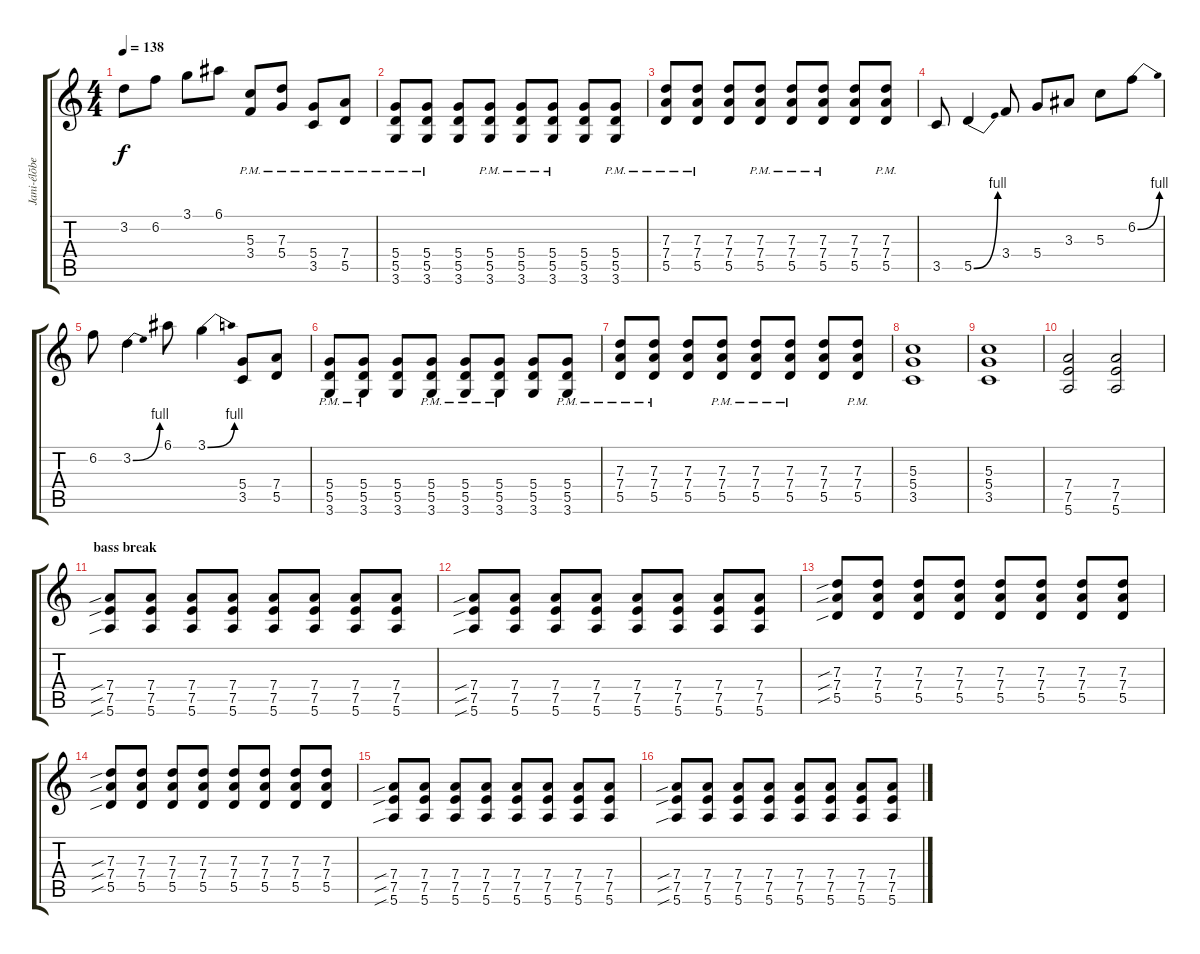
\track ("Jani-élõben" "Jani-élõbe") {instrument distortionguitar}
\staff {score tabs}
\tuning (E4 B3 G3 D3 A2 E2) {hide}
\ts (4 4)
\tempo 138
\clef g2
\ks c
3.2.8{dy f} 6.2.8 3.1.8 6.1.8 (5.3{pm} 3.4{pm}).8 (7.3{pm} 5.4{pm}).8 (5.4{pm} 3.5{pm}).8 (7.4{pm} 5.5{pm}).8 |
(5.4{pm} 5.5{pm} 3.6{pm}).8 (5.4{pm} 5.5{pm} 3.6{pm}).8 (5.4 5.5 3.6).8 (5.4{pm} 5.5{pm} 3.6{pm}).8 (5.4{pm} 5.5{pm} 3.6{pm}).8 (5.4{pm} 5.5{pm} 3.6{pm}).8 (5.4 5.5 3.6).8 (5.4{pm} 5.5{pm} 3.6{pm}).8 |
(7.3{pm} 7.4{pm} 5.5{pm}).8 (7.3{pm} 7.4{pm} 5.5{pm}).8 (7.3 7.4 5.5).8 (7.3{pm} 7.4{pm} 5.5{pm}).8 (7.3{pm} 7.4{pm} 5.5{pm}).8 (7.3{pm} 7.4{pm} 5.5{pm}).8 (7.3 7.4 5.5).8 (7.3{pm} 7.4{pm} 5.5{pm}).8 |
3.5.8 5.5{be (bend 0 0 60 4)}.4 3.4.8 5.4.8 3.3.8 5.3.8 6.2{be (bend 0 0 60 4)}.8 |
6.2.8 3.2{be (bend 0 0 60 4)}.4 6.1.8 3.1{be (bend 0 0 60 4)}.4 (5.4 3.5).8 (7.4 5.5).8 |
(5.4{pm} 5.5{pm} 3.6{pm}).8 (5.4{pm} 5.5{pm} 3.6{pm}).8 (5.4 5.5 3.6).8 (5.4{pm} 5.5{pm} 3.6{pm}).8 (5.4{pm} 5.5{pm} 3.6{pm}).8 (5.4{pm} 5.5{pm} 3.6{pm}).8 (5.4 5.5 3.6).8 (5.4{pm} 5.5{pm} 3.6{pm}).8 |
(7.3{pm} 7.4{pm} 5.5{pm}).8 (7.3{pm} 7.4{pm} 5.5{pm}).8 (7.3 7.4 5.5).8 (7.3{pm} 7.4{pm} 5.5{pm}).8 (7.3{pm} 7.4{pm} 5.5{pm}).8 (7.3{pm} 7.4{pm} 5.5{pm}).8 (7.3 7.4 5.5).8 (7.3{pm} 7.4{pm} 5.5{pm}).8 |
(5.3 5.4 3.5).1 |
(5.3 5.4 3.5).1 |
(7.4 7.5 5.6).2{volume 9 instrument electricguitarmuted} (7.4 7.5 5.6).2 |
\section ("" "bass break")
(7.4{sib} 7.5{sib} 5.6{sib}).8 (7.4 7.5 5.6).8 (7.4 7.5 5.6).8 (7.4 7.5 5.6).8 (7.4 7.5 5.6).8 (7.4 7.5 5.6).8 (7.4 7.5 5.6).8 (7.4 7.5 5.6).8 |
(7.4{sib} 7.5{sib} 5.6{sib}).8 (7.4 7.5 5.6).8 (7.4 7.5 5.6).8 (7.4 7.5 5.6).8 (7.4 7.5 5.6).8 (7.4 7.5 5.6).8 (7.4 7.5 5.6).8 (7.4 7.5 5.6).8 |
(7.3{sib} 7.4{sib} 5.5{sib}).8 (7.3 7.4 5.5).8 (7.3 7.4 5.5).8 (7.3 7.4 5.5).8 (7.3 7.4 5.5).8 (7.3 7.4 5.5).8 (7.3 7.4 5.5).8 (7.3 7.4 5.5).8 |
(7.3{sib} 7.4{sib} 5.5{sib}).8 (7.3 7.4 5.5).8 (7.3 7.4 5.5).8 (7.3 7.4 5.5).8 (7.3 7.4 5.5).8 (7.3 7.4 5.5).8 (7.3 7.4 5.5).8 (7.3 7.4 5.5).8 |
(7.4{sib} 7.5{sib} 5.6{sib}).8 (7.4 7.5 5.6).8 (7.4 7.5 5.6).8 (7.4 7.5 5.6).8 (7.4 7.5 5.6).8 (7.4 7.5 5.6).8 (7.4 7.5 5.6).8 (7.4 7.5 5.6).8 |
(7.4{sib} 7.5{sib} 5.6{sib}).8 (7.4 7.5 5.6).8 (7.4 7.5 5.6).8 (7.4 7.5 5.6).8 (7.4 7.5 5.6).8 (7.4 7.5 5.6).8 (7.4 7.5 5.6).8 (7.4 7.5 5.6).8
